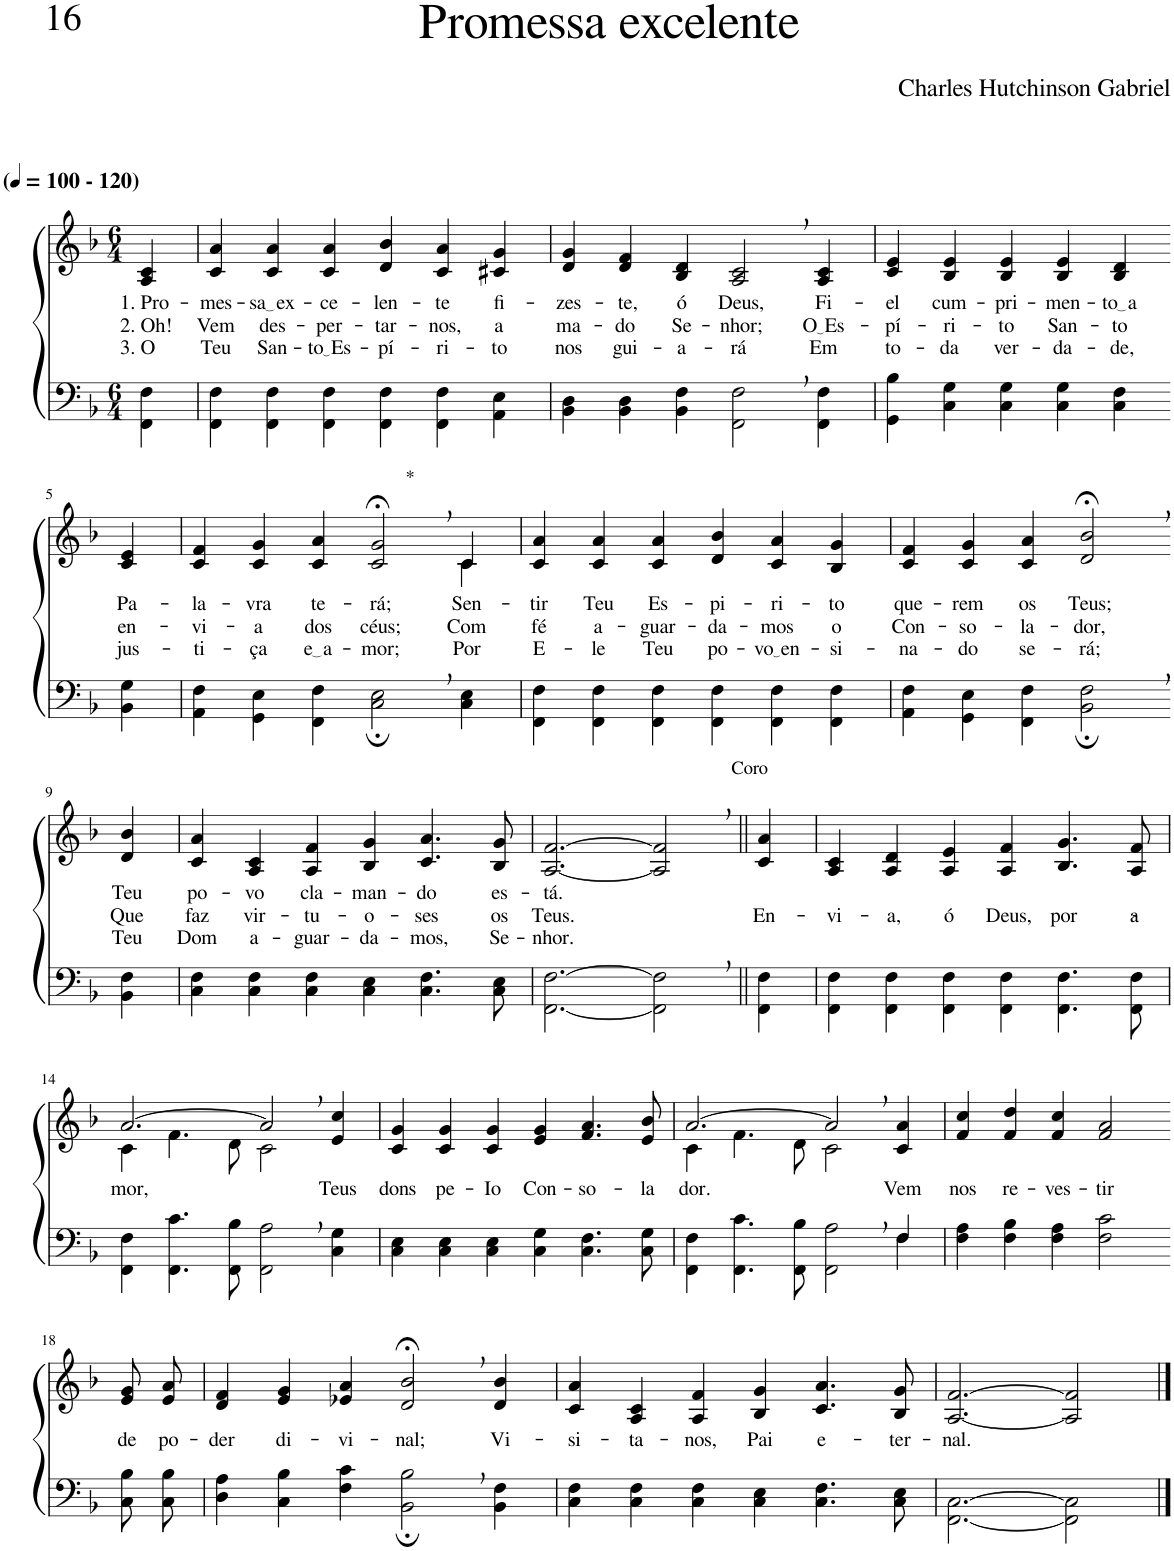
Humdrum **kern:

**kern	**kern	**text	**text	**text
*part2	*part1	*part1	*part1	*part1
*staff2	*staff1	*staff1	*staff1	*staff1
*I"Parte III e IV	*I"Parte I e II	*	*	*
*clefF4	*clefG2	*	*	*
*Trd-1c-2	*Trd-1c-2	*	*	*
*k[b-]	*k[b-]	*	*	*
*M6/4	*M6/4	*	*	*
*MM100	*MM100	*	*	*
=1	=1	=1	=1	=1
!	!LO:TX:a:B:t=(	!	!	!
!	!LO:TX:a:B:t=- 120)	!	!	!
!	!	!LO:LY:b	!LO:LY:b	!LO:LY:b
4FF\ 4F\	4A/ 4c/	1. Pro-	2. Oh!	3. O
=2	=2	=2	=2	=2
!	!	!LO:LY:b	!LO:LY:b	!LO:LY:b
4FF\ 4F\	4c/ 4a/	-mes-	Vem	Teu
!	!	!LO:LY:b	!LO:LY:b	!LO:LY:b
4FF\ 4F\	4c/ 4a/	sa ex	des-	San-
!	!	!LO:LY:b	!LO:LY:b	!LO:LY:b
4FF\ 4F\	4c/ 4a/	-ce-	-per-	to Es
!	!	!LO:LY:b	!LO:LY:b	!LO:LY:b
4FF\ 4F\	4d/ 4b-/	-len-	-tar-	-pí-
!	!	!LO:LY:b	!LO:LY:b	!LO:LY:b
4FF\ 4F\	4c/ 4a/	-te	-nos,	-ri-
!	!	!LO:LY:b	!LO:LY:b	!LO:LY:b
4AA\ 4E\	4c#X/ 4g/	fi-	a	-to
=3	=3	=3	=3	=3
!	!	!LO:LY:b	!LO:LY:b	!LO:LY:b
4BB-\ 4D\	4d/ 4g/	-zes-	ma-	nos
!	!	!LO:LY:b	!LO:LY:b	!LO:LY:b
4BB-\ 4D\	4d/ 4f/	-te,	-do	gui-
!	!	!LO:LY:b	!LO:LY:b	!LO:LY:b
4BB-\ 4F\	4B-/ 4d/	ó	Se-	-a-
!	!	!LO:LY:b	!LO:LY:b	!LO:LY:b
2FF\, 2F\,	2A/, 2c/,	Deus,	-nhor;	-rá
!	!	!LO:LY:b	!LO:LY:b	!LO:LY:b
4FF\ 4F\	4A/ 4c/	Fi-	O Es	Em
=4	=4	=4	=4	=4
!	!	!LO:LY:b	!LO:LY:b	!LO:LY:b
4GG\ 4B-\	4c/ 4e/	-el	-pí-	to-
!	!	!LO:LY:b	!LO:LY:b	!LO:LY:b
4C\ 4G\	4B-/ 4e/	cum-	-ri-	-da
!	!	!LO:LY:b	!LO:LY:b	!LO:LY:b
4C\ 4G\	4B-/ 4e/	-pri-	-to	ver-
!	!	!LO:LY:b	!LO:LY:b	!LO:LY:b
4C\ 4G\	4B-/ 4e/	-men-	San-	-da-
!	!	!LO:LY:b	!LO:LY:b	!LO:LY:b
4C\ 4F\	4B-/ 4d/	to a	-to	-de,
!!LO:LB:g=z
=5-	=5-	=5-	=5-	=5-
!	!	!LO:LY:b	!LO:LY:b	!LO:LY:b
4BB-\ 4G\	4c/ 4e/	Pa-	en-	jus-
=6	=6	=6	=6	=6
!	!	!LO:LY:b	!LO:LY:b	!LO:LY:b
*	*^	*	*	*
4AA\ 4F\	4c/ 4f/	4ryy	-la-	-vi-	-ti-
!	!	!	!LO:LY:b	!LO:LY:b	!LO:LY:b
*	*v	*v	*	*	*
4GG\ 4E\	4c/ 4g/	-vra	-a	-ça
!	!	!LO:LY:b	!LO:LY:b	!LO:LY:b
4FF\ 4F\	4c/ 4a/	te-	dos	e a
!	!	!LO:LY:b	!LO:LY:b	!LO:LY:b
2C\;, 2E\;,	2c/;<, 2g/;<,	-rá;-	céus;-	-mor;-
*	*^	*	*	*
!	!LO:TX:a:t=*	!	!	!	!
!	!	!	!LO:LY:b	!LO:LY:b	!LO:LY:b
4C\ 4E\	4c/	4c\	-Sen-	-Com	-Por
=7	=7	=7	=7	=7	=7
!	!	!	!LO:LY:b	!LO:LY:b	!LO:LY:b
*	*v	*v	*	*	*
4FF\ 4F\	4c/ 4a/	-tir	fé	E-
!	!	!LO:LY:b	!LO:LY:b	!LO:LY:b
4FF\ 4F\	4c/ 4a/	Teu	a-	-le
!	!	!LO:LY:b	!LO:LY:b	!LO:LY:b
4FF\ 4F\	4c/ 4a/	Es-	-guar-	Teu
!	!	!LO:LY:b	!LO:LY:b	!LO:LY:b
4FF\ 4F\	4d/ 4b-/	-pi-	-da-	po-
!	!	!LO:LY:b	!LO:LY:b	!LO:LY:b
4FF\ 4F\	4c/ 4a/	-ri-	-mos	vo en
!	!	!LO:LY:b	!LO:LY:b	!LO:LY:b
4FF\ 4F\	4B-/ 4g/	-to	o	-si-
=8	=8	=8	=8	=8
!	!	!LO:LY:b	!LO:LY:b	!LO:LY:b
4AA\ 4F\	4c/ 4f/	que-	Con-	-na-
!	!	!LO:LY:b	!LO:LY:b	!LO:LY:b
4GG\ 4E\	4c/ 4g/	-rem	-so-	-do
!	!	!LO:LY:b	!LO:LY:b	!LO:LY:b
4FF\ 4F\	4c/ 4a/	os	-la-	se-
!	!	!LO:LY:b	!LO:LY:b	!LO:LY:b
2BB-\;, 2F\;,	2d/;<, 2b-/;<,	Teus;	-dor,	-rá;
!!LO:LB:g=z
=9-	=9-	=9-	=9-	=9-
!	!	!LO:LY:b	!LO:LY:b	!LO:LY:b
4BB-\ 4F\	4d/ 4b-/	Teu	Que	Teu
=10	=10	=10	=10	=10
!	!	!LO:LY:b	!LO:LY:b	!LO:LY:b
4C\ 4F\	4c/ 4a/	po-	faz	Dom
!	!	!LO:LY:b	!LO:LY:b	!LO:LY:b
4C\ 4F\	4A/ 4c/	-vo	vir-	a-
!	!	!LO:LY:b	!LO:LY:b	!LO:LY:b
4C\ 4F\	4A/ 4f/	cla-	-tu-	-guar-
!	!	!LO:LY:b	!LO:LY:b	!LO:LY:b
4C\ 4E\	4B-/ 4g/	-man-	-o-	-da-
!	!	!LO:LY:b	!LO:LY:b	!LO:LY:b
4.C\ 4.F\	4.c/ 4.a/	-do	-ses	-mos,
!	!	!LO:LY:b	!LO:LY:b	!LO:LY:b
8C\ 8E\	8B-/ 8g/	es-	os	Se-
=11	=11	=11	=11	=11
!	!	!LO:LY:b	!LO:LY:b	!LO:LY:b
[2.FF\ [2.F\	[2.A/ [2.f/	-tá.	Teus.	-nhor.
!	!LO:TX:a:t=Coro	!	!	!
2FF\], 2F\],	2A/], 2f/],	.	.	.
=12||	=12||	=12||	=12||	=12||
!	!	!	!LO:LY:b	!
4FF\ 4F\	4c/ 4a/	.	En-	.
=13	=13	=13	=13	=13
!	!	!	!LO:LY:b	!
4FF\ 4F\	4A/ 4c/	.	-vi-	.
!	!	!	!LO:LY:b	!
4FF\ 4F\	4A/ 4d/	.	-a,	.
!	!	!	!LO:LY:b	!
4FF\ 4F\	4A/ 4e/	.	ó	.
!	!	!	!LO:LY:b	!
4FF\ 4F\	4A/ 4f/	.	Deus,	.
!	!	!	!LO:LY:b	!
4.FF\ 4.F\	4.B-/ 4.g/	.	por	.
!	!	!	!LO:LY:b	!
8FF\ 8F\	8A/ 8f/	.	a-	.
!!LO:LB:g=z
=14	=14	=14	=14	=14
*	*^	*	*	*
!	!	!	!LO:LY:b	!	!
4FF\ 4F\	[2.a/	4c\	mor,	.	.
4.FF\ 4.c\	.	4.f\	.	.	.
8FF\ 8B-\	.	8d\	.	.	.
2FF\, 2A\,	2a,/]	2c\	.	.	.
!	!	!	!LO:LY:b	!	!
4C\ 4G\	4e/ 4cc/	4ryy	Teus	.	.
=15	=15	=15	=15	=15	=15
!	!	!	!LO:LY:b	!	!
*	*v	*v	*	*	*
4C\ 4E\	4c/ 4g/	dons	.	.
!	!	!LO:LY:b	!	!
4C\ 4E\	4c/ 4g/	pe-	.	.
!	!	!LO:LY:b	!	!
4C\ 4E\	4c/ 4g/	-Io	.	.
!	!	!LO:LY:b	!	!
4C\ 4G\	4e/ 4g/	Con-	.	.
!	!	!LO:LY:b	!	!
4.C\ 4.F\	4.f/ 4.a/	-so-	.	.
!	!	!LO:LY:b	!	!
8C\ 8G\	8e/ 8b-/	-la-	.	.
=16	=16	=16	=16	=16
*^	*^	*	*	*
!	!	!	!	!LO:LY:b	!	!
1ryy	4FF\ 4F\	[2.a/	4c\	-dor.	.	.
.	4.FF\ 4.c\	.	4.f\	.	.	.
.	8FF\ 8B-\	.	8d\	.	.	.
.	2FF\ 2A\	2a,/]	2c\	.	.	.
4ryy	.	.	.	.	.	.
!	!	!	!	!LO:LY:b	!	!
4F/	4F\	4c/ 4a/	4ryy	Vem	.	.
=17	=17	=17	=17	=17	=17	=17
!	!	!	!	!LO:LY:b	!	!
*v	*v	*	*	*	*	*
*	*v	*v	*	*	*
4F\ 4A\	4f/ 4cc/	nos	.	.
!	!	!LO:LY:b	!	!
4F\ 4B-\	4f/ 4dd/	re-	.	.
!	!	!LO:LY:b	!	!
4F\ 4A\	4f/ 4cc/	-ves-	.	.
!	!	!LO:LY:b	!	!
2F\ 2c\	2f/ 2a/	-tir	.	.
!!LO:LB:g=z
=18-	=18-	=18-	=18-	=18-
!	!	!LO:LY:b	!	!
8C\ 8B-\L	8e/ 8g/L	de	.	.
!	!	!LO:LY:b	!	!
8C\ 8B-\J	8e/ 8a/J	po-	.	.
=19	=19	=19	=19	=19
!	!	!LO:LY:b	!	!
4D\ 4A\	4d/ 4f/	-der	.	.
!	!	!LO:LY:b	!	!
4C\ 4B-\	4e/ 4g/	di-	.	.
!	!	!LO:LY:b	!	!
4F\ 4c\	4e-X/ 4a/	-vi-	.	.
!	!	!LO:LY:b	!	!
2BB-\;, 2B-\;,	2d/;<, 2b-/;<,	-nal;	.	.
!	!	!LO:LY:b	!	!
4BB-\ 4F\	4d/ 4b-/	Vi-	.	.
=20	=20	=20	=20	=20
!	!	!LO:LY:b	!	!
4C\ 4F\	4c/ 4a/	-si-	.	.
!	!	!LO:LY:b	!	!
4C\ 4F\	4A/ 4c/	-ta-	.	.
!	!	!LO:LY:b	!	!
4C\ 4F\	4A/ 4f/	-nos,	.	.
!	!	!LO:LY:b	!	!
4C\ 4E\	4B-/ 4g/	Pai	.	.
!	!	!LO:LY:b	!	!
4.C\ 4.F\	4.c/ 4.a/	e-	.	.
!	!	!LO:LY:b	!	!
8C\ 8E\	8B-/ 8g/	-ter-	.	.
=21	=21	=21	=21	=21
!	!	!LO:LY:b	!	!
[2.FF\ [2.C\	[2.A/ [2.f/	-nal.	.	.
2FF\] 2C\]	2A/] 2f/]	.	.	.
==	==	==	==	==
*-	*-	*-	*-	*-
